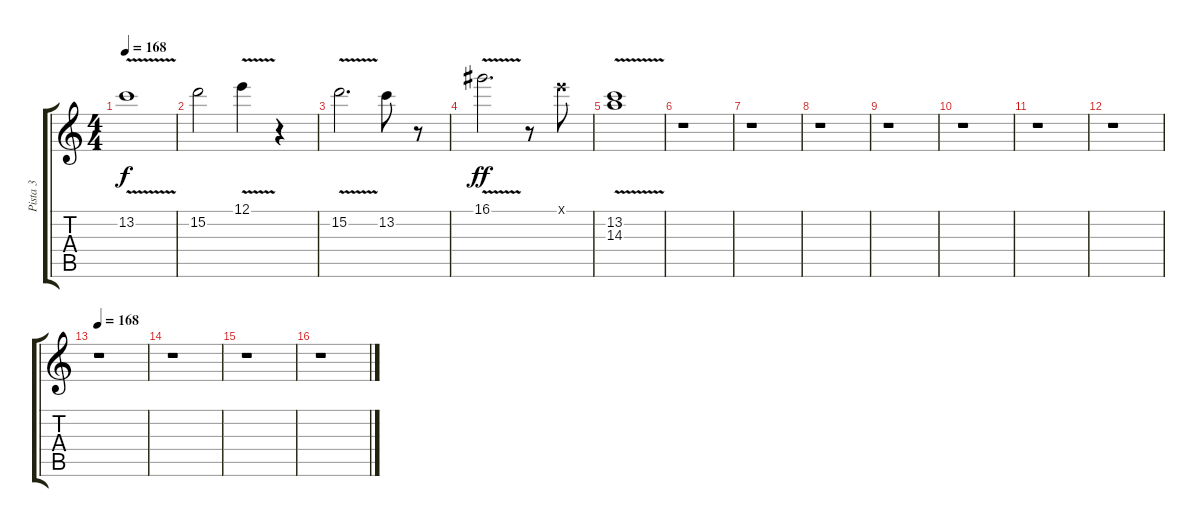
\track ("Pista 3" "Pista 3") {instrument overdrivenguitar}
\staff {score tabs}
\tuning (E4 B3 G3 D3 A2 E2) {hide}
\ts (4 4)
\tempo 168
\clef g2
\ks c
13.2{v}.1{dy f} |
15.2.2 12.1{v}.4 r.4 |
15.2{v}.2{d} 13.2.8 r.8 |
16.1{v}.2{d dy ff} r.8 12.1{x}.8 |
(13.2{v} 14.3{v}).1 |
r.1 |
r.1 |
r.1 |
r.1 |
r.1 |
r.1 |
r.1 |
\tempo 168
r.1 |
r.1 |
r.1 |
r.1
